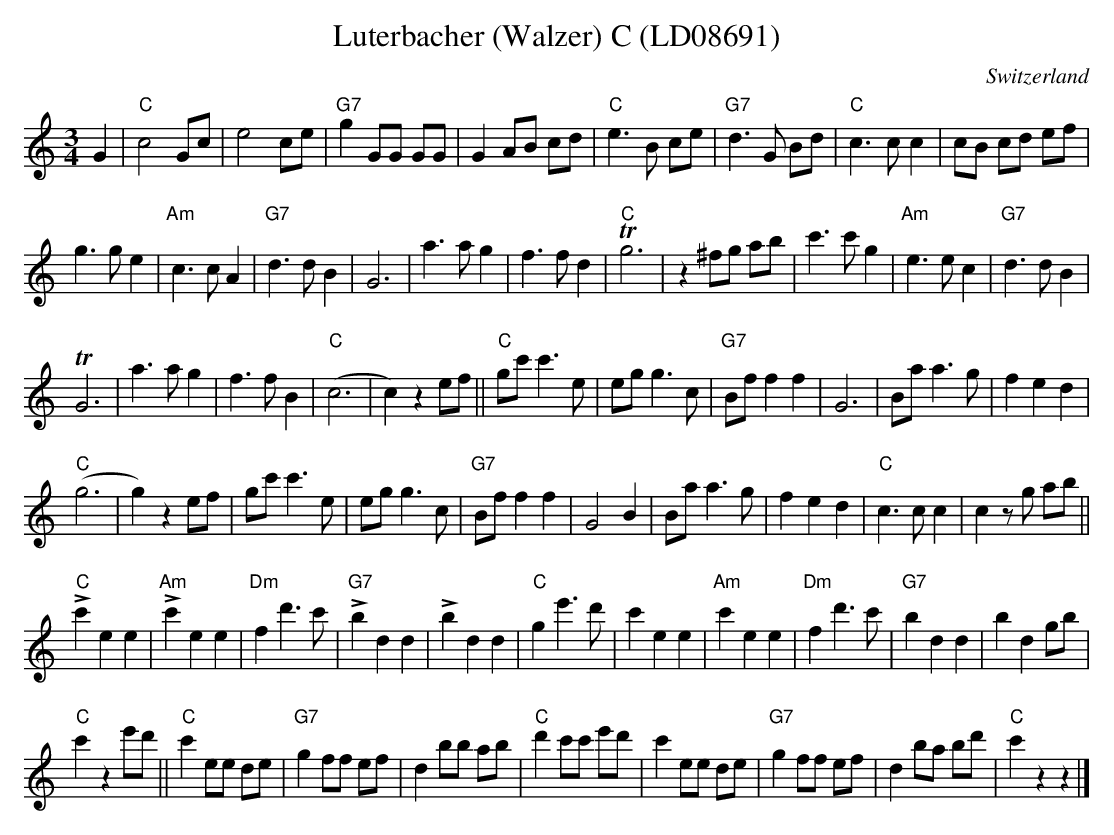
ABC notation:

X:1
T: Luterbacher (Walzer) C (LD08691)
O:Switzerland
M:3/4
L:1/8
K:C major
G2 |"C"c4 Gc | e4 ce | "G7"g2 GG GG | G2 AB cd | "C"e3B ce | "G7"d3G Bd | "C"c3cc2 | cB cd ef |
g3g e2 | "Am"c3cA2 | "G7"d3dB2 | G6 | a3ag2 | f3fd2 | "C"Tg6 | z2^fg ab | c'3c'g2 | "Am"e3ec2 | "G7"d3dB2 |
TG6 | a3ag2 | f3fB2 | "C"(c6 | c2)z2ef || "C"gc' c'3e | egg3c | "G7"Bff2f2 | G6 | Baa3g | f2e2d2 |
"C"(g6 | g2)z2ef | gc'c'3e | egg3c | "G7"Bff2f2 | G4B2 | Baa3g | f2e2d2 | "C"c3cc2 | c2zg ab ||
"C"+>+c'2e2e2 | "Am"+>+c'2e2e2 | "Dm"f2d'3c' | "G7"+>+b2d2d2 | +>+b2d2d2 | "C"g2e'3d' | c'2e2e2 | "Am"c'2e2e2 | "Dm"f2d'3c' | "G7"b2d2d2 | b2d2gb |
"C" c'2z2 e'd' || "C"c'2 ee de | "G7"g2 ff ef | d2 bb ab | "C"d'2 c'c' e'd' | c'2 ee de | "G7"g2 ff ef | d2 ba bd' | "C"c'2z2z2 |]
